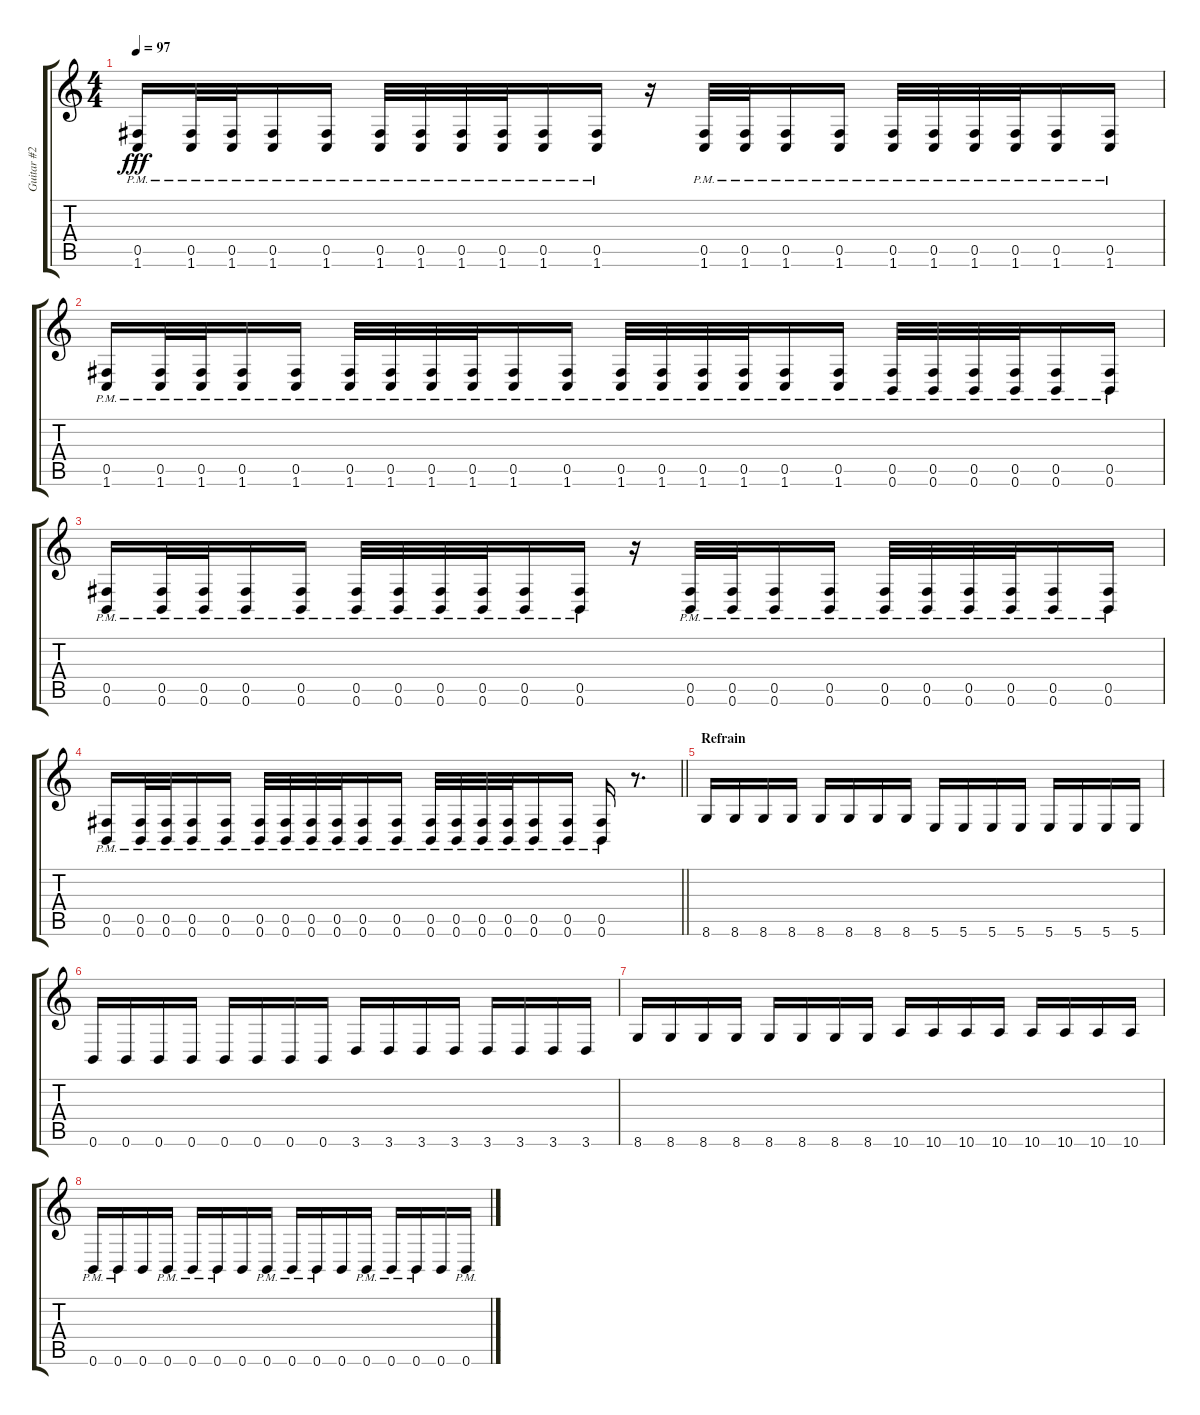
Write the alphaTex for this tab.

\track ("Guitar #2" "Guitar #2") {instrument distortionguitar}
\staff {score tabs}
\tuning (Db4 Ab3 E3 B2 Gb2 B1) {hide}
\ts (4 4)
\tempo 97
\clef g2
\ks c
(0.5{pm} 1.6{pm}).16{dy fff} (0.5{pm} 1.6{pm}).32 (0.5{pm} 1.6{pm}).32 (0.5{pm} 1.6{pm}).16 (0.5{pm} 1.6{pm}).16 (0.5{pm} 1.6{pm}).32 (0.5{pm} 1.6{pm}).32 (0.5{pm} 1.6{pm}).32 (0.5{pm} 1.6{pm}).32 (0.5{pm} 1.6{pm}).16 (0.5{pm} 1.6{pm}).16 r.16 (0.5{pm} 1.6{pm}).32 (0.5{pm} 1.6{pm}).32 (0.5{pm} 1.6{pm}).16 (0.5{pm} 1.6{pm}).16 (0.5{pm} 1.6{pm}).32 (0.5{pm} 1.6{pm}).32 (0.5{pm} 1.6{pm}).32 (0.5{pm} 1.6{pm}).32 (0.5{pm} 1.6{pm}).16 (0.5{pm} 1.6{pm}).16 |
(0.5{pm} 1.6{pm}).16 (0.5{pm} 1.6{pm}).32 (0.5{pm} 1.6{pm}).32 (0.5{pm} 1.6{pm}).16 (0.5{pm} 1.6{pm}).16 (0.5{pm} 1.6{pm}).32 (0.5{pm} 1.6{pm}).32 (0.5{pm} 1.6{pm}).32 (0.5{pm} 1.6{pm}).32 (0.5{pm} 1.6{pm}).16 (0.5{pm} 1.6{pm}).16 (0.5{pm} 1.6{pm}).32 (0.5{pm} 1.6{pm}).32 (0.5{pm} 1.6{pm}).32 (0.5{pm} 1.6{pm}).32 (0.5{pm} 1.6{pm}).16 (0.5{pm} 1.6{pm}).16 (0.5{pm} 0.6{pm}).32 (0.5{pm} 0.6{pm}).32 (0.5{pm} 0.6{pm}).32 (0.5{pm} 0.6{pm}).32 (0.5{pm} 0.6{pm}).16 (0.5{pm} 0.6{pm}).16 |
(0.5{pm} 0.6{pm}).16 (0.5{pm} 0.6{pm}).32 (0.5{pm} 0.6{pm}).32 (0.5{pm} 0.6{pm}).16 (0.5{pm} 0.6{pm}).16 (0.5{pm} 0.6{pm}).32 (0.5{pm} 0.6{pm}).32 (0.5{pm} 0.6{pm}).32 (0.5{pm} 0.6{pm}).32 (0.5{pm} 0.6{pm}).16 (0.5{pm} 0.6{pm}).16 r.16 (0.5{pm} 0.6{pm}).32 (0.5{pm} 0.6{pm}).32 (0.5{pm} 0.6{pm}).16 (0.5{pm} 0.6{pm}).16 (0.5{pm} 0.6{pm}).32 (0.5{pm} 0.6{pm}).32 (0.5{pm} 0.6{pm}).32 (0.5{pm} 0.6{pm}).32 (0.5{pm} 0.6{pm}).16 (0.5{pm} 0.6{pm}).16 |
\barLineRight lightlight
(0.5{pm} 0.6{pm}).16 (0.5{pm} 0.6{pm}).32 (0.5{pm} 0.6{pm}).32 (0.5{pm} 0.6{pm}).16 (0.5{pm} 0.6{pm}).16 (0.5{pm} 0.6{pm}).32 (0.5{pm} 0.6{pm}).32 (0.5{pm} 0.6{pm}).32 (0.5{pm} 0.6{pm}).32 (0.5{pm} 0.6{pm}).16 (0.5{pm} 0.6{pm}).16 (0.5{pm} 0.6{pm}).32 (0.5{pm} 0.6{pm}).32 (0.5{pm} 0.6{pm}).32 (0.5{pm} 0.6{pm}).32 (0.5{pm} 0.6{pm}).16 (0.5{pm} 0.6{pm}).16 (0.5{pm} 0.6{pm}).16 r.8{d} |
\section ("" "Refrain")
8.6.16 8.6.16 8.6.16 8.6.16 8.6.16 8.6.16 8.6.16 8.6.16 5.6.16 5.6.16 5.6.16 5.6.16 5.6.16 5.6.16 5.6.16 5.6.16 |
0.6.16 0.6.16 0.6.16 0.6.16 0.6.16 0.6.16 0.6.16 0.6.16 3.6.16 3.6.16 3.6.16 3.6.16 3.6.16 3.6.16 3.6.16 3.6.16 |
8.6.16 8.6.16 8.6.16 8.6.16 8.6.16 8.6.16 8.6.16 8.6.16 10.6.16 10.6.16 10.6.16 10.6.16 10.6.16 10.6.16 10.6.16 10.6.16 |
0.6{pm}.16 0.6{pm}.16 0.6.16 0.6{pm}.16 0.6{pm}.16 0.6{pm}.16 0.6.16 0.6{pm}.16 0.6{pm}.16 0.6{pm}.16 0.6.16 0.6{pm}.16 0.6{pm}.16 0.6{pm}.16 0.6.16 0.6{pm}.16
